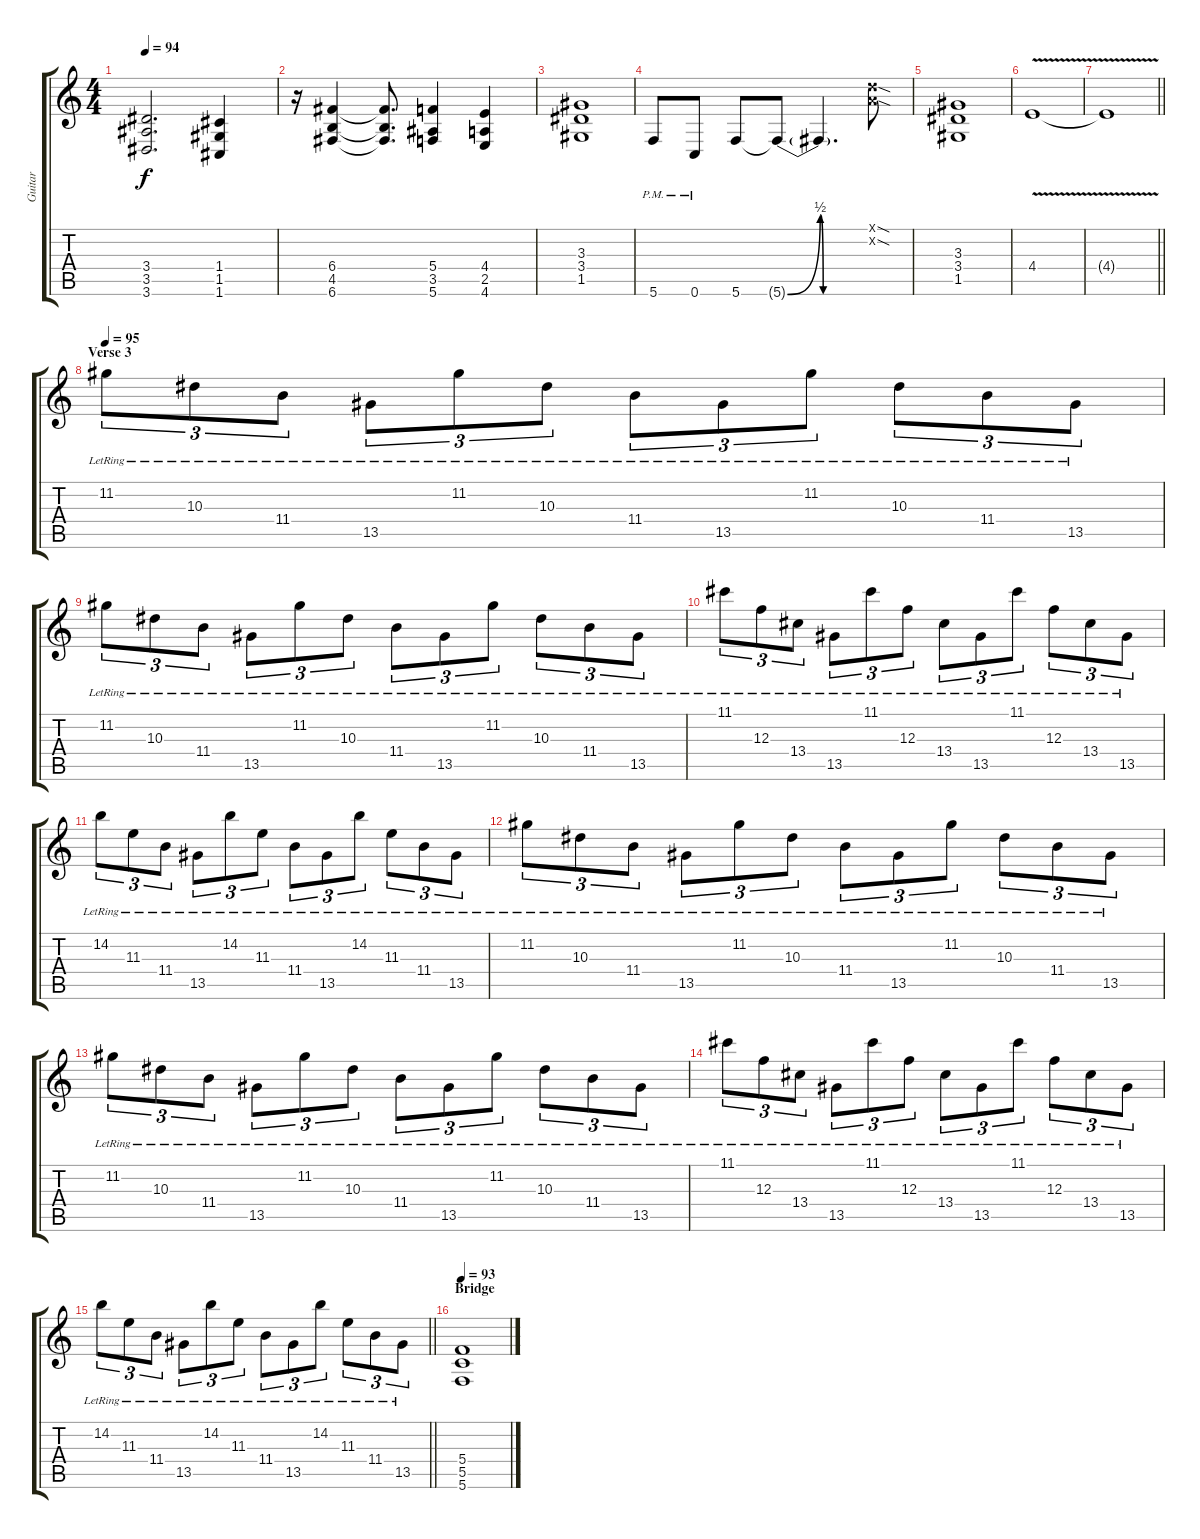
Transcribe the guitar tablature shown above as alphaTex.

\track ("Guitar" "Guitar") {instrument distortionguitar}
\staff {score tabs}
\tuning (D4 A3 F3 C3 G2 C2) {hide}
\ts (4 4)
\tempo 94
\clef g2
\ks c
(3.4 3.5 3.6).2{d dy f} (1.4 1.5 1.6).4 |
r.16 (6.4 4.5 6.6).4 (6.4{t} 4.5{t} 6.6{t}).8{d} (5.4 3.5 5.6).4 (4.4 2.5 4.6).4 |
(3.3 3.4 1.5).1 |
5.6{pm}.8 0.6{pm}.8 5.6.8 5.6{be (bend 0 0 60 2) t}.8 5.6{be (custom 0 2 4 0 15 0 30 0 60 0) t}.4{d} (0.1{sod x} 0.2{sod x}).8 |
(3.3 3.4 1.5).1 |
4.4{v}.1 |
\barLineRight lightlight
4.4{t}.1 |
\section ("" "Verse 3")
\tempo 95
11.2{lr}.8{tu (3 2) instrument electricguitarclean} 10.3{lr}.8{tu (3 2)} 11.4{lr}.8{tu (3 2)} 13.5{lr}.8{tu (3 2)} 11.2{lr}.8{tu (3 2)} 10.3{lr}.8{tu (3 2)} 11.4{lr}.8{tu (3 2)} 13.5{lr}.8{tu (3 2)} 11.2{lr}.8{tu (3 2)} 10.3{lr}.8{tu (3 2)} 11.4{lr}.8{tu (3 2)} 13.5{lr}.8{tu (3 2)} |
11.2{lr}.8{tu (3 2)} 10.3{lr}.8{tu (3 2)} 11.4{lr}.8{tu (3 2)} 13.5{lr}.8{tu (3 2)} 11.2{lr}.8{tu (3 2)} 10.3{lr}.8{tu (3 2)} 11.4{lr}.8{tu (3 2)} 13.5{lr}.8{tu (3 2)} 11.2{lr}.8{tu (3 2)} 10.3{lr}.8{tu (3 2)} 11.4{lr}.8{tu (3 2)} 13.5{lr}.8{tu (3 2)} |
11.1{lr}.8{tu (3 2)} 12.3{lr}.8{tu (3 2)} 13.4{lr}.8{tu (3 2)} 13.5{lr}.8{tu (3 2)} 11.1{lr}.8{tu (3 2)} 12.3{lr}.8{tu (3 2)} 13.4{lr}.8{tu (3 2)} 13.5{lr}.8{tu (3 2)} 11.1{lr}.8{tu (3 2)} 12.3{lr}.8{tu (3 2)} 13.4{lr}.8{tu (3 2)} 13.5{lr}.8{tu (3 2)} |
14.2{lr}.8{tu (3 2)} 11.3{lr}.8{tu (3 2)} 11.4{lr}.8{tu (3 2)} 13.5{lr}.8{tu (3 2)} 14.2{lr}.8{tu (3 2)} 11.3{lr}.8{tu (3 2)} 11.4{lr}.8{tu (3 2)} 13.5{lr}.8{tu (3 2)} 14.2{lr}.8{tu (3 2)} 11.3{lr}.8{tu (3 2)} 11.4{lr}.8{tu (3 2)} 13.5{lr}.8{tu (3 2)} |
11.2{lr}.8{tu (3 2)} 10.3{lr}.8{tu (3 2)} 11.4{lr}.8{tu (3 2)} 13.5{lr}.8{tu (3 2)} 11.2{lr}.8{tu (3 2)} 10.3{lr}.8{tu (3 2)} 11.4{lr}.8{tu (3 2)} 13.5{lr}.8{tu (3 2)} 11.2{lr}.8{tu (3 2)} 10.3{lr}.8{tu (3 2)} 11.4{lr}.8{tu (3 2)} 13.5{lr}.8{tu (3 2)} |
11.2{lr}.8{tu (3 2)} 10.3{lr}.8{tu (3 2)} 11.4{lr}.8{tu (3 2)} 13.5{lr}.8{tu (3 2)} 11.2{lr}.8{tu (3 2)} 10.3{lr}.8{tu (3 2)} 11.4{lr}.8{tu (3 2)} 13.5{lr}.8{tu (3 2)} 11.2{lr}.8{tu (3 2)} 10.3{lr}.8{tu (3 2)} 11.4{lr}.8{tu (3 2)} 13.5{lr}.8{tu (3 2)} |
11.1{lr}.8{tu (3 2)} 12.3{lr}.8{tu (3 2)} 13.4{lr}.8{tu (3 2)} 13.5{lr}.8{tu (3 2)} 11.1{lr}.8{tu (3 2)} 12.3{lr}.8{tu (3 2)} 13.4{lr}.8{tu (3 2)} 13.5{lr}.8{tu (3 2)} 11.1{lr}.8{tu (3 2)} 12.3{lr}.8{tu (3 2)} 13.4{lr}.8{tu (3 2)} 13.5{lr}.8{tu (3 2)} |
\barLineRight lightlight
14.2{lr}.8{tu (3 2)} 11.3{lr}.8{tu (3 2)} 11.4{lr}.8{tu (3 2)} 13.5{lr}.8{tu (3 2)} 14.2{lr}.8{tu (3 2)} 11.3{lr}.8{tu (3 2)} 11.4{lr}.8{tu (3 2)} 13.5{lr}.8{tu (3 2)} 14.2{lr}.8{tu (3 2)} 11.3{lr}.8{tu (3 2)} 11.4{lr}.8{tu (3 2)} 13.5{lr}.8{tu (3 2)} |
\section ("" "Bridge")
\tempo 93
(5.4 5.5 5.6).1{instrument distortionguitar}
